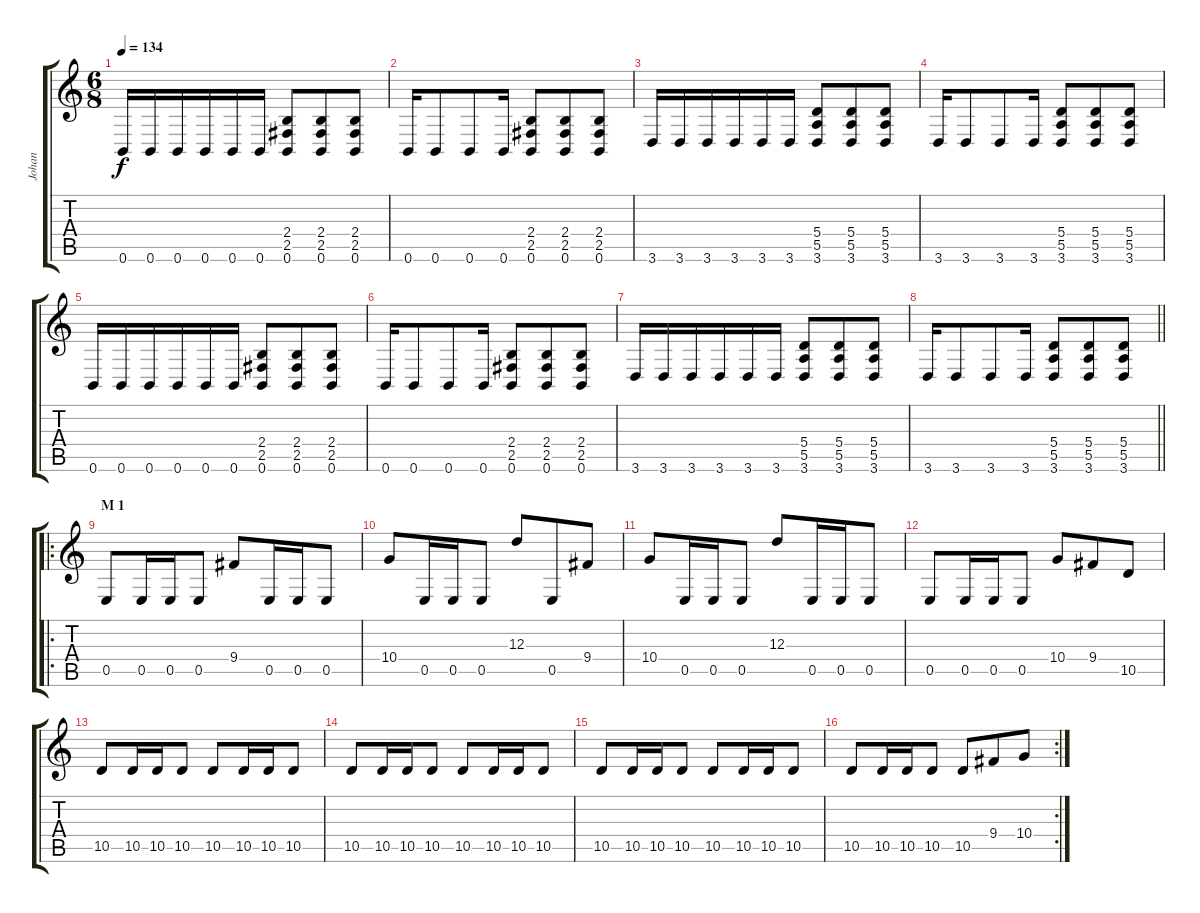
\track ("Johan" "Johan") {instrument distortionguitar}
\staff {score tabs}
\tuning (B3 Gb3 D3 A2 E2 B1) {hide}
\ts (6 8)
\tempo 134
\clef g2
\ks c
0.6.16{dy f} 0.6.16 0.6.16 0.6.16 0.6.16 0.6.16 (2.4 2.5 0.6).8 (2.4 2.5 0.6).8 (2.4 2.5 0.6).8 |
0.6.16 0.6.8 0.6.8 0.6.16 (2.4 2.5 0.6).8 (2.4 2.5 0.6).8 (2.4 2.5 0.6).8 |
3.6.16 3.6.16 3.6.16 3.6.16 3.6.16 3.6.16 (5.4 5.5 3.6).8 (5.4 5.5 3.6).8 (5.4 5.5 3.6).8 |
3.6.16 3.6.8 3.6.8 3.6.16 (5.4 5.5 3.6).8 (5.4 5.5 3.6).8 (5.4 5.5 3.6).8 |
0.6.16 0.6.16 0.6.16 0.6.16 0.6.16 0.6.16 (2.4 2.5 0.6).8 (2.4 2.5 0.6).8 (2.4 2.5 0.6).8 |
0.6.16 0.6.8 0.6.8 0.6.16 (2.4 2.5 0.6).8 (2.4 2.5 0.6).8 (2.4 2.5 0.6).8 |
3.6.16 3.6.16 3.6.16 3.6.16 3.6.16 3.6.16 (5.4 5.5 3.6).8 (5.4 5.5 3.6).8 (5.4 5.5 3.6).8 |
\barLineRight lightlight
3.6.16 3.6.8 3.6.8 3.6.16 (5.4 5.5 3.6).8 (5.4 5.5 3.6).8 (5.4 5.5 3.6).8 |
\ro
\section ("" "M 1")
0.5.8 0.5.16 0.5.16 0.5.8 9.4.8 0.5.16 0.5.16 0.5.8 |
10.4.8 0.5.16 0.5.16 0.5.8 12.3.8 0.5.8 9.4.8 |
10.4.8 0.5.16 0.5.16 0.5.8 12.3.8 0.5.16 0.5.16 0.5.8 |
0.5.8 0.5.16 0.5.16 0.5.8 10.4.8 9.4.8 10.5.8 |
10.5.8 10.5.16 10.5.16 10.5.8 10.5.8 10.5.16 10.5.16 10.5.8 |
10.5.8 10.5.16 10.5.16 10.5.8 10.5.8 10.5.16 10.5.16 10.5.8 |
10.5.8 10.5.16 10.5.16 10.5.8 10.5.8 10.5.16 10.5.16 10.5.8 |
\rc 2
10.5.8 10.5.16 10.5.16 10.5.8 10.5.8 9.4.8 10.4.8
